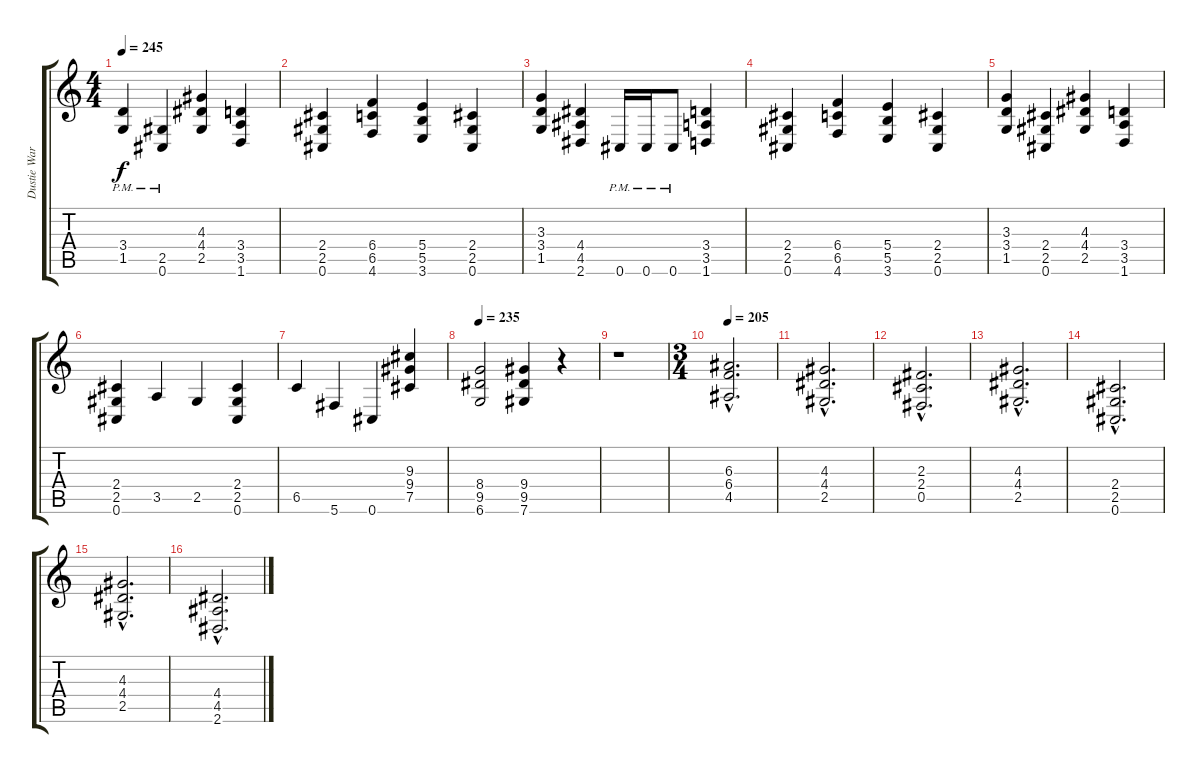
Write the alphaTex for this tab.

\track ("Dustie Waring Rhythm Gtr." "Dustie War") {instrument distortionguitar}
\staff {score tabs}
\tuning (Db4 Ab3 E3 B2 Gb2 Db2) {hide}
\ts (4 4)
\tempo 245
\clef g2
\ks c
(3.4{pm} 1.5{pm}).4{dy f} (2.5{pm} 0.6{pm}).4 (4.3 4.4 2.5).4 (3.4 3.5 1.6).4 |
(2.4 2.5 0.6).4 (6.4 6.5 4.6).4 (5.4 5.5 3.6).4 (2.4 2.5 0.6).4 |
(3.3 3.4 1.5).4 (4.4 4.5 2.6).4 0.6{pm}.16 0.6{pm}.16 0.6{pm}.8 (3.4 3.5 1.6).4 |
(2.4 2.5 0.6).4 (6.4 6.5 4.6).4 (5.4 5.5 3.6).4 (2.4 2.5 0.6).4 |
(3.3 3.4 1.5).4 (2.4 2.5 0.6).4 (4.3 4.4 2.5).4 (3.4 3.5 1.6).4 |
(2.4 2.5 0.6).4 3.5.4 2.5.4 (2.4 2.5 0.6).4 |
6.5.4 5.6.4 0.6.4 (9.3 9.4 7.5).4 |
\tempo 235
(8.4 9.5 6.6).2 (9.4 9.5 7.6).4 r.4 |
r.1 |
\ts (3 4)
\tempo 205
(6.3{hac} 6.4{hac} 4.5{hac}).2{d} |
(4.3{hac} 4.4{hac} 2.5{hac}).2{d} |
(2.3{hac} 2.4{hac} 0.5{hac}).2{d} |
(4.3{hac} 4.4{hac} 2.5{hac}).2{d} |
(2.4{hac} 2.5{hac} 0.6{hac}).2{d} |
(4.3{hac} 4.4{hac} 2.5{hac}).2{d} |
(4.4{hac} 4.5{hac} 2.6{hac}).2{d}
